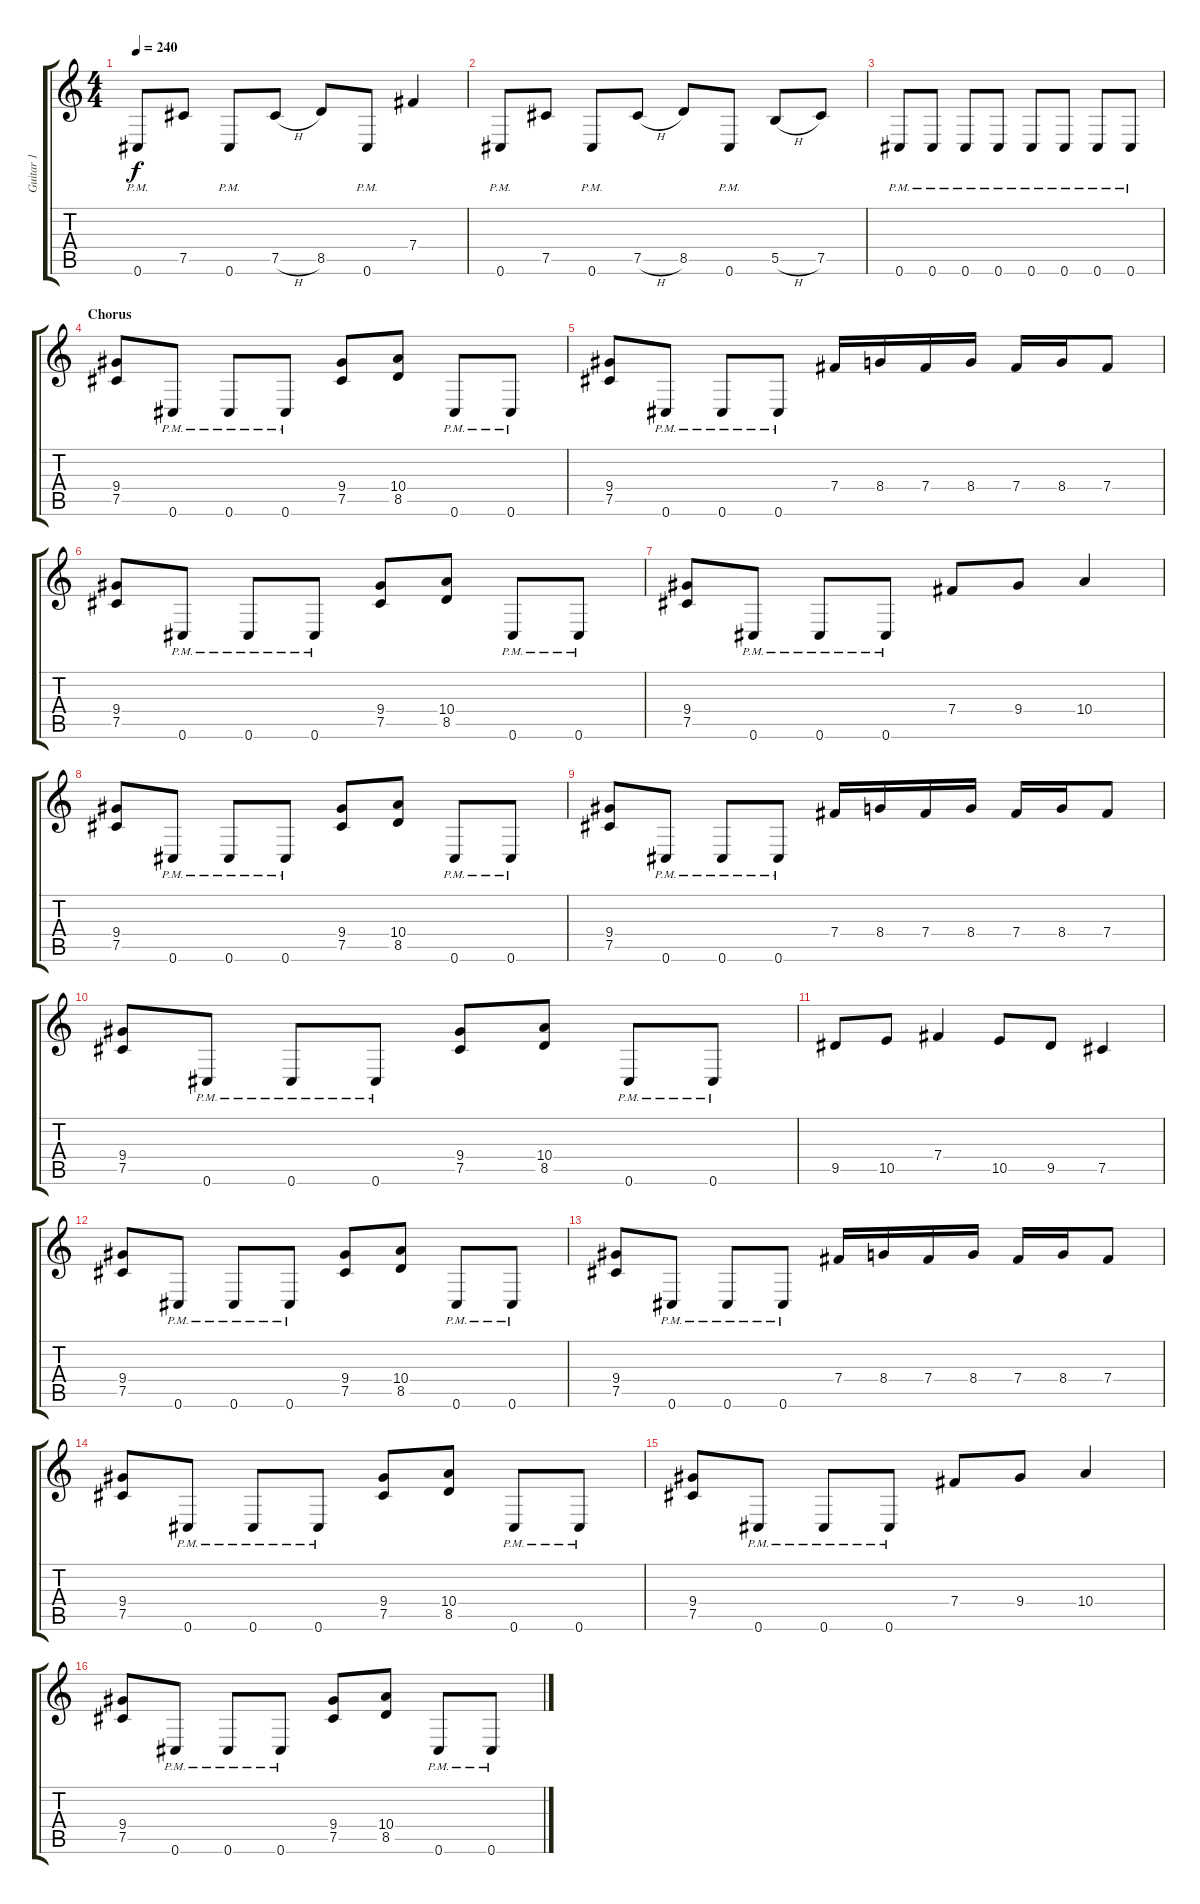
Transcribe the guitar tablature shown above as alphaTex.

\track ("Guitar 1" "Guitar 1") {instrument distortionguitar}
\staff {score tabs}
\tuning (Db4 Ab3 E3 B2 Gb2 Db2) {hide}
\ts (4 4)
\tempo 240
\clef g2
\ks c
0.6{pm}.8{dy f} 7.5.8 0.6{pm}.8 7.5{h}.8 8.5.8 0.6{pm}.8 7.4.4 |
0.6{pm}.8 7.5.8 0.6{pm}.8 7.5{h}.8 8.5.8 0.6{pm}.8 5.5{h}.8 7.5.8 |
0.6{pm}.8 0.6{pm}.8 0.6{pm}.8 0.6{pm}.8 0.6{pm}.8 0.6{pm}.8 0.6{pm}.8 0.6{pm}.8 |
\section ("" "Chorus")
(9.4 7.5).8 0.6{pm}.8 0.6{pm}.8 0.6{pm}.8 (9.4 7.5).8 (10.4 8.5).8 0.6{pm}.8 0.6{pm}.8 |
(9.4 7.5).8 0.6{pm}.8 0.6{pm}.8 0.6{pm}.8 7.4.16 8.4.16 7.4.16 8.4.16 7.4.16 8.4.16 7.4.8 |
(9.4 7.5).8 0.6{pm}.8 0.6{pm}.8 0.6{pm}.8 (9.4 7.5).8 (10.4 8.5).8 0.6{pm}.8 0.6{pm}.8 |
(9.4 7.5).8 0.6{pm}.8 0.6{pm}.8 0.6{pm}.8 7.4.8 9.4.8 10.4.4 |
(9.4 7.5).8 0.6{pm}.8 0.6{pm}.8 0.6{pm}.8 (9.4 7.5).8 (10.4 8.5).8 0.6{pm}.8 0.6{pm}.8 |
(9.4 7.5).8 0.6{pm}.8 0.6{pm}.8 0.6{pm}.8 7.4.16 8.4.16 7.4.16 8.4.16 7.4.16 8.4.16 7.4.8 |
(9.4 7.5).8 0.6{pm}.8 0.6{pm}.8 0.6{pm}.8 (9.4 7.5).8 (10.4 8.5).8 0.6{pm}.8 0.6{pm}.8 |
9.5.8 10.5.8 7.4.4 10.5.8 9.5.8 7.5.4 |
(9.4 7.5).8 0.6{pm}.8 0.6{pm}.8 0.6{pm}.8 (9.4 7.5).8 (10.4 8.5).8 0.6{pm}.8 0.6{pm}.8 |
(9.4 7.5).8 0.6{pm}.8 0.6{pm}.8 0.6{pm}.8 7.4.16 8.4.16 7.4.16 8.4.16 7.4.16 8.4.16 7.4.8 |
(9.4 7.5).8 0.6{pm}.8 0.6{pm}.8 0.6{pm}.8 (9.4 7.5).8 (10.4 8.5).8 0.6{pm}.8 0.6{pm}.8 |
(9.4 7.5).8 0.6{pm}.8 0.6{pm}.8 0.6{pm}.8 7.4.8 9.4.8 10.4.4 |
(9.4 7.5).8 0.6{pm}.8 0.6{pm}.8 0.6{pm}.8 (9.4 7.5).8 (10.4 8.5).8 0.6{pm}.8 0.6{pm}.8
